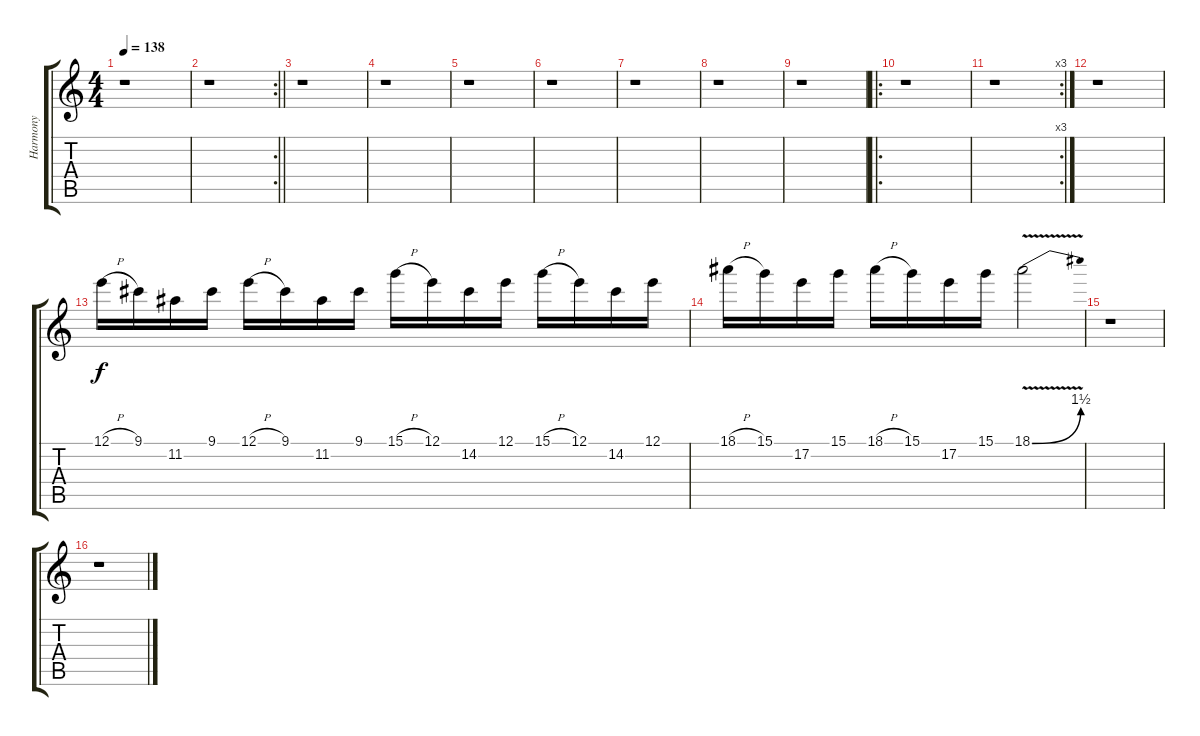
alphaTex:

\track ("Harmony" "Harmony") {instrument distortionguitar}
\staff {score tabs}
\tuning (E4 B3 G3 D3 A2 E2) {hide}
\ts (4 4)
\tempo 138
\clef g2
\ks c
r.1{dy f} |
\rc 2
\barLineRight lightlight
r.1 |
r.1 |
r.1 |
r.1 |
r.1 |
r.1 |
r.1 |
r.1 |
\ro
r.1 |
\rc 3
r.1 |
r.1 |
12.1{h}.16 9.1.16 11.2.16 9.1.16 12.1{h}.16 9.1.16 11.2.16 9.1.16 15.1{h}.16 12.1.16 14.2.16 12.1.16 15.1{h}.16 12.1.16 14.2.16 12.1.16 |
18.1{h}.16 15.1.16 17.2.16 15.1.16 18.1{h}.16 15.1.16 17.2.16 15.1.16 18.1{be (bend 0 0 60 6) v}.2 |
r.1 |
r.1
